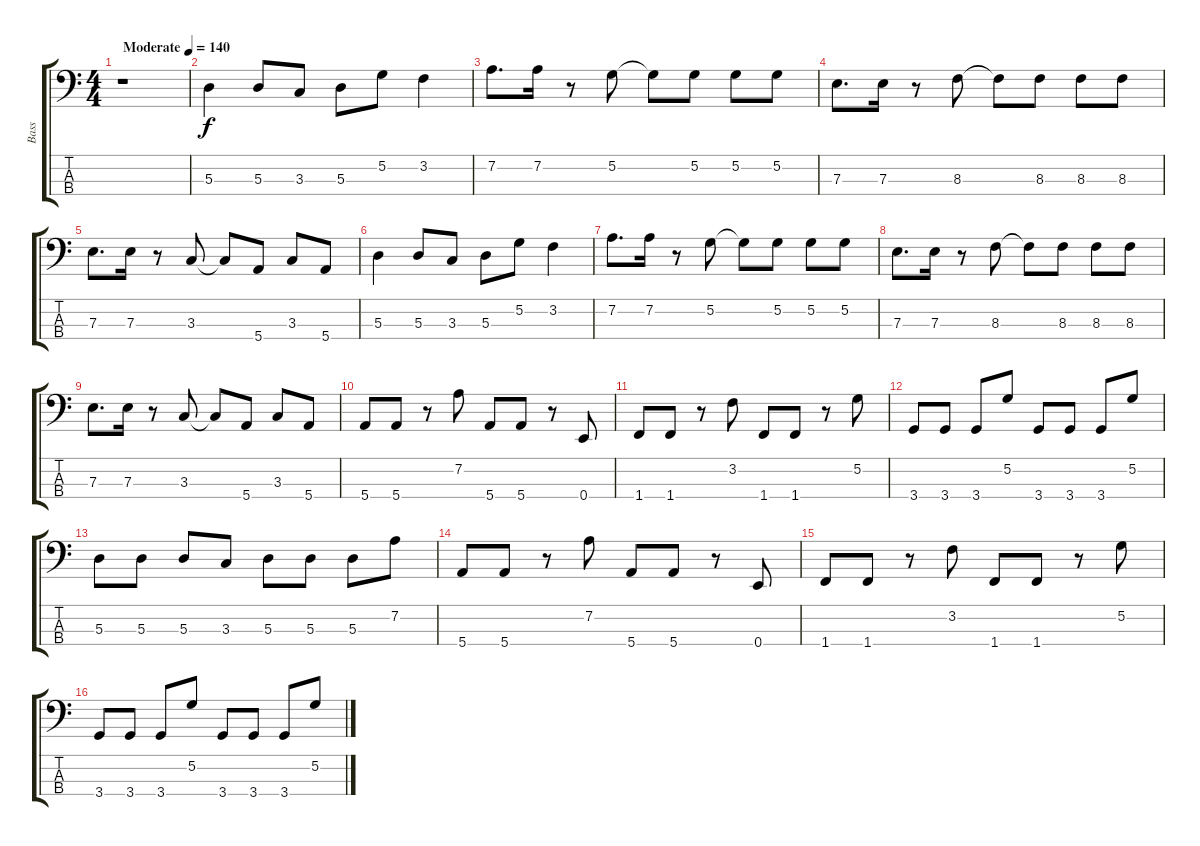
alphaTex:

\track ("Bass" "Bass") {instrument electricbassfinger}
\staff {score tabs}
\tuning (G2 D2 A1 E1) {hide}
\ts (4 4)
\tempo (140 "Moderate")
\clef f4
\ks c
r.1{dy f instrument electricbassfinger} |
5.3.4 5.3.8 3.3.8 5.3.8 5.2.8 3.2.4 |
7.2.8{d} 7.2.16 r.8 5.2.8 5.2{t}.8 5.2.8 5.2.8 5.2.8 |
7.3.8{d} 7.3.16 r.8 8.3.8 8.3{t}.8 8.3.8 8.3.8 8.3.8 |
7.3.8{d} 7.3.16 r.8 3.3.8 3.3{t}.8 5.4.8 3.3.8 5.4.8 |
5.3.4 5.3.8 3.3.8 5.3.8 5.2.8 3.2.4 |
7.2.8{d} 7.2.16 r.8 5.2.8 5.2{t}.8 5.2.8 5.2.8 5.2.8 |
7.3.8{d} 7.3.16 r.8 8.3.8 8.3{t}.8 8.3.8 8.3.8 8.3.8 |
7.3.8{d} 7.3.16 r.8 3.3.8 3.3{t}.8 5.4.8 3.3.8 5.4.8 |
5.4.8 5.4.8 r.8 7.2.8 5.4.8 5.4.8 r.8 0.4.8 |
1.4.8 1.4.8 r.8 3.2.8 1.4.8 1.4.8 r.8 5.2.8 |
3.4.8 3.4.8 3.4.8 5.2.8 3.4.8 3.4.8 3.4.8 5.2.8 |
5.3.8 5.3.8 5.3.8 3.3.8 5.3.8 5.3.8 5.3.8 7.2.8 |
5.4.8 5.4.8 r.8 7.2.8 5.4.8 5.4.8 r.8 0.4.8 |
1.4.8 1.4.8 r.8 3.2.8 1.4.8 1.4.8 r.8 5.2.8 |
3.4.8 3.4.8 3.4.8 5.2.8 3.4.8 3.4.8 3.4.8 5.2.8
